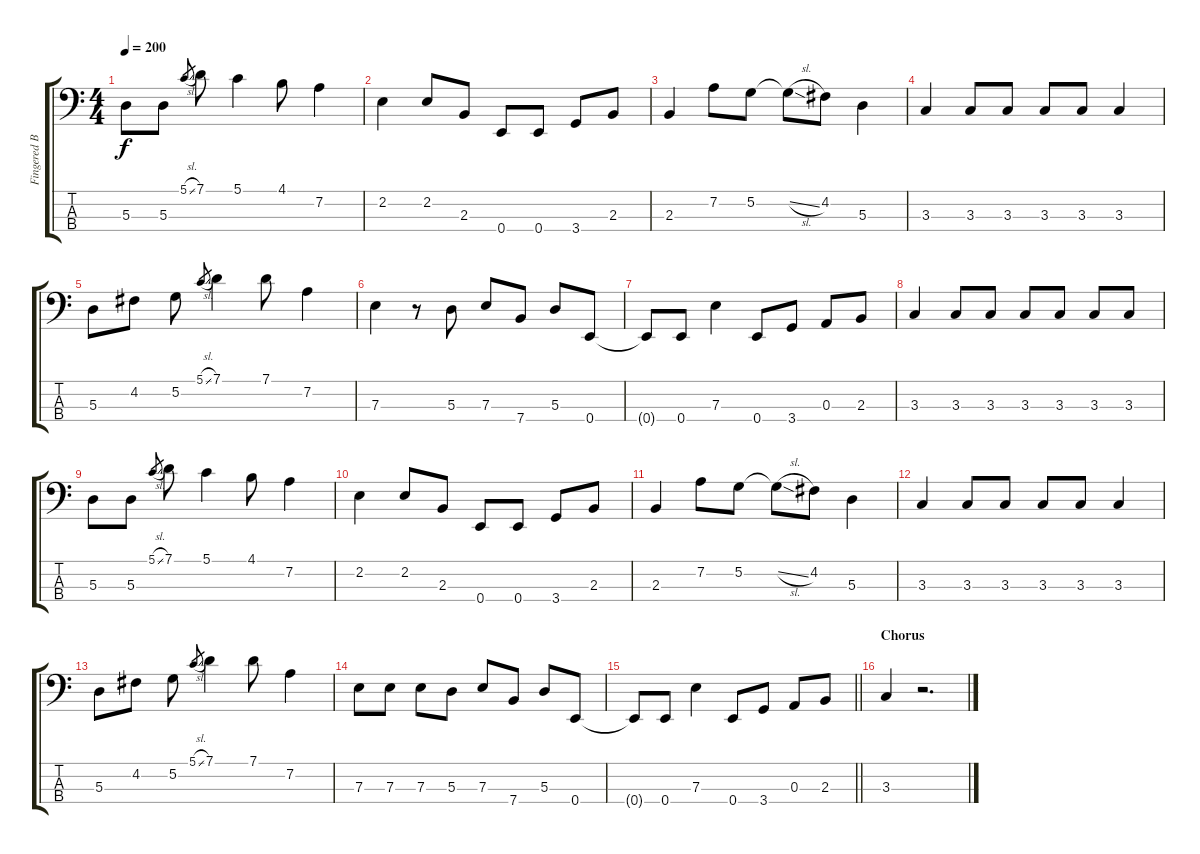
\track ("Fingered Bass" "Fingered B") {instrument electricbassfinger}
\staff {score tabs}
\tuning (G2 D2 A1 E1) {hide}
\ts (4 4)
\tempo 200
\clef f4
\ks c
5.3.8{dy f} 5.3.8 5.1{sl}.8{gr} 7.1.8 5.1.4 4.1.8 7.2.4 |
2.2.4 2.2.8 2.3.8 0.4.8 0.4.8 3.4.8 2.3.8 |
2.3.4 7.2.8 5.2.8 5.2{sl t}.8 4.2.8 5.3.4 |
3.3.4 3.3.8 3.3.8 3.3.8 3.3.8 3.3.4 |
5.3.8 4.2.8 5.2.8 5.1{sl}.8{gr} 7.1.4 7.1.8 7.2.4 |
7.3.4 r.8 5.3.8 7.3.8 7.4.8 5.3.8 0.4.8 |
0.4{t}.8 0.4.8 7.3.4 0.4.8 3.4.8 0.3.8 2.3.8 |
3.3.4 3.3.8 3.3.8 3.3.8 3.3.8 3.3.8 3.3.8 |
5.3.8 5.3.8 5.1{sl}.8{gr} 7.1.8 5.1.4 4.1.8 7.2.4 |
2.2.4 2.2.8 2.3.8 0.4.8 0.4.8 3.4.8 2.3.8 |
2.3.4 7.2.8 5.2.8 5.2{sl t}.8 4.2.8 5.3.4 |
3.3.4 3.3.8 3.3.8 3.3.8 3.3.8 3.3.4 |
5.3.8 4.2.8 5.2.8 5.1{sl}.8{gr} 7.1.4 7.1.8 7.2.4 |
7.3.8 7.3.8 7.3.8 5.3.8 7.3.8 7.4.8 5.3.8 0.4.8 |
\barLineRight lightlight
0.4{t}.8 0.4.8 7.3.4 0.4.8 3.4.8 0.3.8 2.3.8 |
\section ("" "Chorus")
3.3.4 r.2{d}
